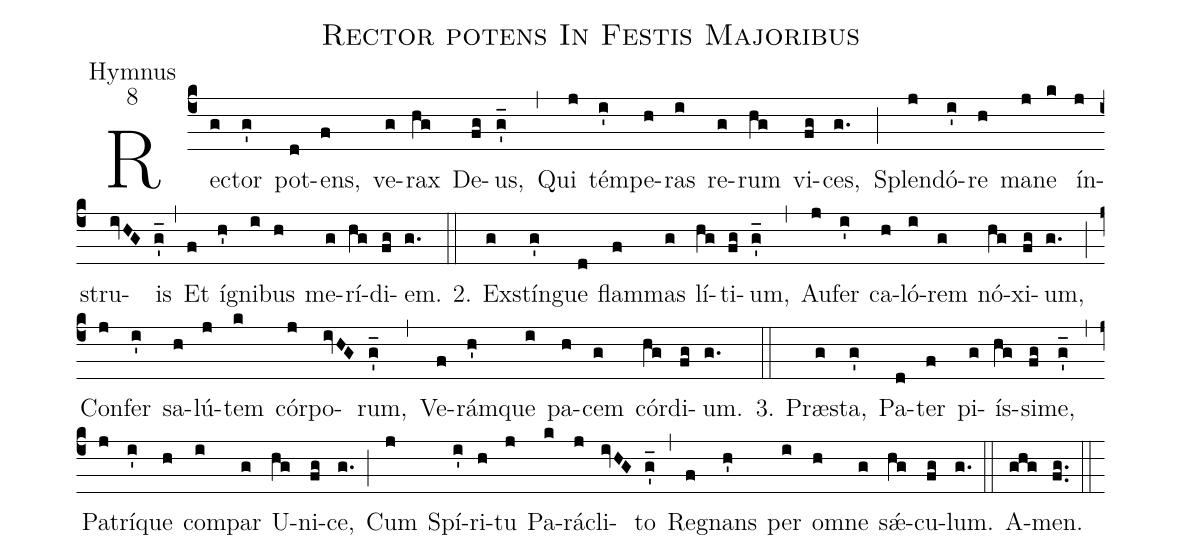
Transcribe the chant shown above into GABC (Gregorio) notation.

name:Rector potens In Festis Majoribus;
office-part:Hymnus;
mode:8;
%%
(c4)Rec(g)tor(g') pot(d)ens,(f) ve(g)rax(hg) De(fg)us,(g'_) (,)
Qui(j) tém(i')pe(h)ras(i) re(g)rum(hg) vi(fg)ces,(g.) (;)
Splen(j)dó(i')re(h) ma(j)ne(k) ín(j)stru(ivHG)is(g'_) (,)
Et(f) í(h')gni(i)bus(h) me(g)rí(hg)di(fg)em.(g.) (::)

2. Ex(g)stín(g')gue(d) flam(f)mas(g) lí(hg)ti(fg)um,(g'_) (,)
Au(j)fer(i') ca(h)ló(i)rem(g) nó(hg)xi(fg)um,(g.) (;)
Con(j)fer(i') sa(h)lú(j)tem(k) cór(j)po(ivHG)rum,(g'_) (,)
Ve(f)rám(h')que(i) pa(h)cem(g) cór(hg)di(fg)um.(g.) (::)

3. Præ(g)sta,(g') Pa(d)ter(f) pi(g)ís(hg)si(fg)me,(g'_) (,)
Pa(j)trí(i')que(h) com(i)par(g) U(hg)ni(fg)ce,(g.) (;)
Cum(j) Spí(i')ri(h)tu(j) Pa(k)rá(j)cli(ivHG)to(g'_) (,)
Re(f)gnans(h') per(i) om(h)ne(g) sǽ(hg)cu(fg)lum.(g.) (::)
A(ghg)men.(fg..) (::)
